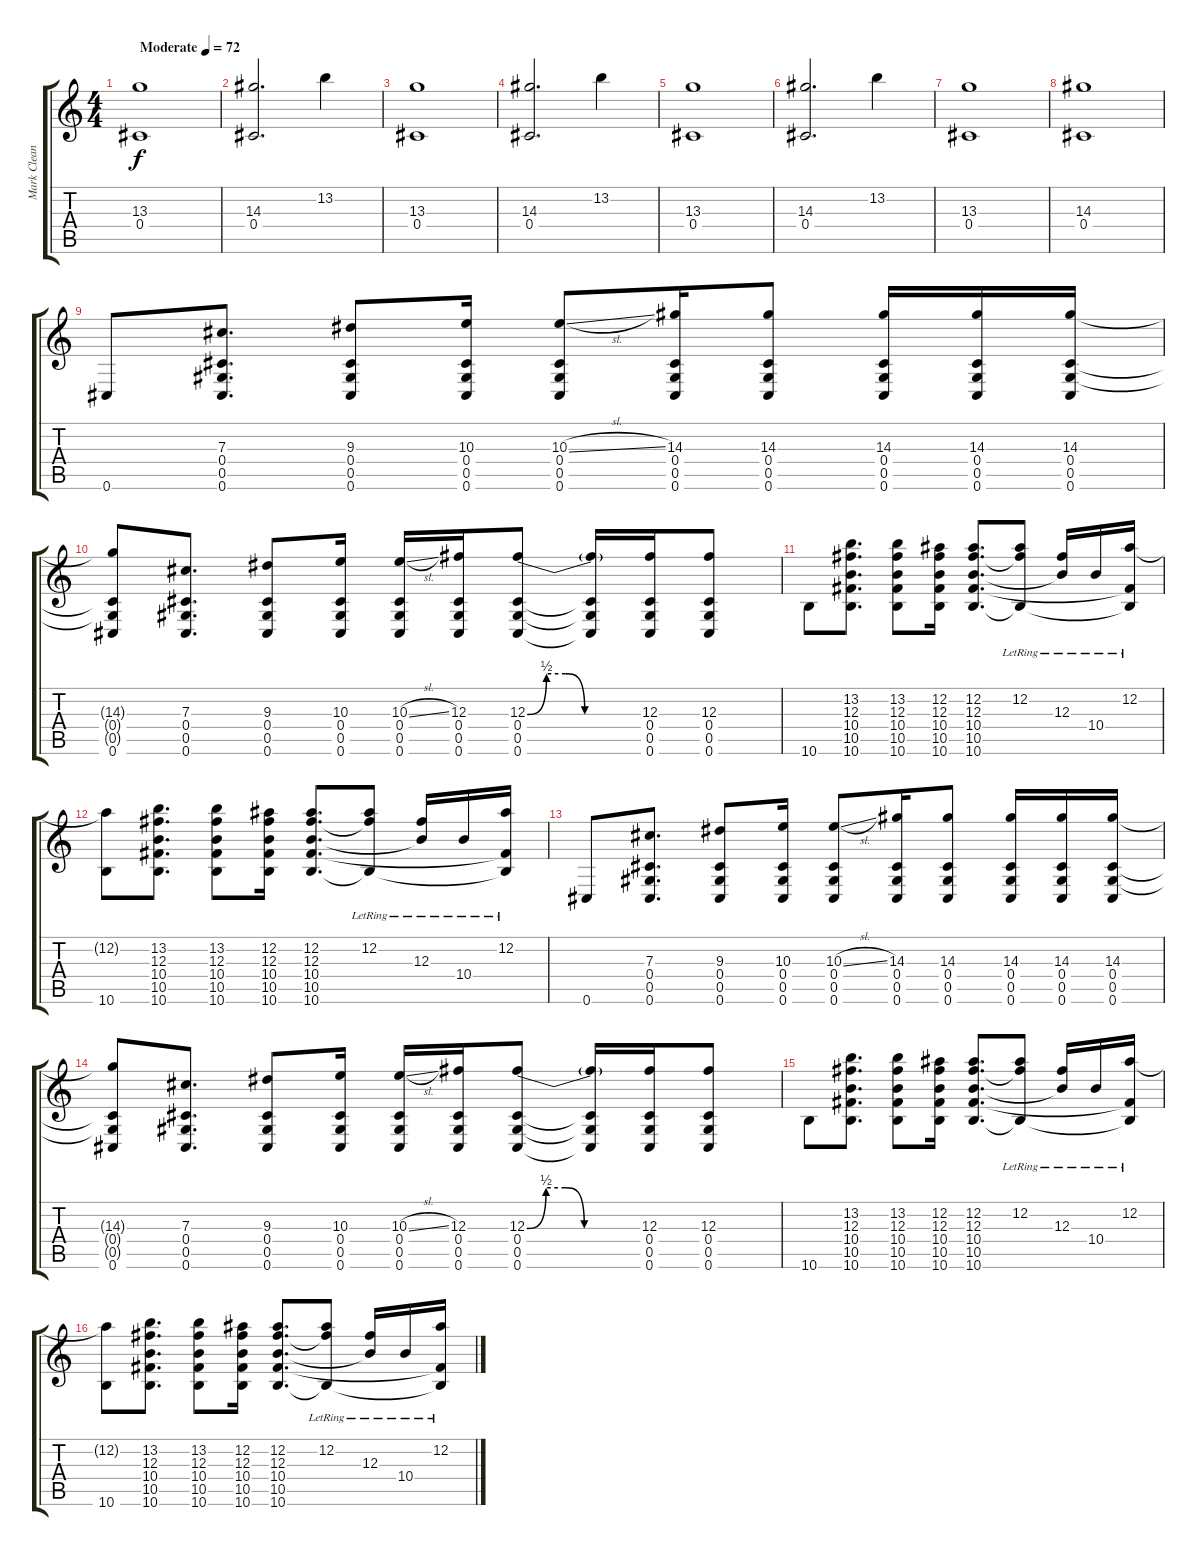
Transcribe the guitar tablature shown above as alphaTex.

\track ("Mark Clean" "Mark Clean") {instrument electricguitarclean}
\staff {score tabs}
\tuning (Eb4 Bb3 Gb3 Db3 Ab2 Db2) {hide}
\ts (4 4)
\tempo (72 "Moderate")
\clef g2
\ks c
(13.3 0.4).1{dy f balance 16 instrument electricguitarclean} |
(14.3 0.4).2{d} 13.2.4 |
(13.3 0.4).1 |
(14.3 0.4).2{d} 13.2.4 |
(13.3 0.4).1 |
(14.3 0.4).2{d} 13.2.4 |
(13.3 0.4).1 |
(14.3 0.4).1 |
0.6.8{balance 8} (7.3 0.4 0.5 0.6).8{d} (9.3 0.4 0.5 0.6).8 (10.3 0.4 0.5 0.6).16 (10.3{sl} 0.4 0.5 0.6).8 (14.3 0.4 0.5 0.6).16 (14.3 0.4 0.5 0.6).8 (14.3 0.4 0.5 0.6).16 (14.3 0.4 0.5 0.6).16 (14.3 0.4 0.5 0.6).16 |
(14.3{t} 0.4{t} 0.5{t} 0.6).8 (7.3 0.4 0.5 0.6).8{d} (9.3 0.4 0.5 0.6).8 (10.3 0.4 0.5 0.6).16 (10.3{sl} 0.4 0.5 0.6).16 (12.3 0.4 0.5 0.6).16 (12.3{be (custom 0 0 10 2 20 2 30 0 60 0)} 0.4 0.5 0.6).8 (12.3{t} 0.4{t} 0.5{t} 0.6{t}).16 (12.3 0.4 0.5 0.6).16 (12.3 0.4 0.5 0.6).8 |
10.6.8 (13.2 12.3 10.4 10.5 10.6).8{d} (13.2 12.3 10.4 10.5 10.6).8 (12.2 12.3 10.4 10.5 10.6).16 (12.2 12.3 10.4 10.5 10.6).8{d} (12.2{lr} 12.3{t} 10.6{t}).8 (12.3{lr} 10.4{t}).16 10.4{lr}.16 (12.2{lr} 10.5{t} 10.6{t}).16 |
(12.2{t} 10.6).8 (13.2 12.3 10.4 10.5 10.6).8{d} (13.2 12.3 10.4 10.5 10.6).8 (12.2 12.3 10.4 10.5 10.6).16 (12.2 12.3 10.4 10.5 10.6).8{d} (12.2{lr} 12.3{t} 10.6{t}).8 (12.3{lr} 10.4{t}).16 10.4{lr}.16 (12.2{lr} 10.5{t} 10.6{t}).16 |
0.6.8 (7.3 0.4 0.5 0.6).8{d} (9.3 0.4 0.5 0.6).8 (10.3 0.4 0.5 0.6).16 (10.3{sl} 0.4 0.5 0.6).8 (14.3 0.4 0.5 0.6).16 (14.3 0.4 0.5 0.6).8 (14.3 0.4 0.5 0.6).16 (14.3 0.4 0.5 0.6).16 (14.3 0.4 0.5 0.6).16 |
(14.3{t} 0.4{t} 0.5{t} 0.6).8 (7.3 0.4 0.5 0.6).8{d} (9.3 0.4 0.5 0.6).8 (10.3 0.4 0.5 0.6).16 (10.3{sl} 0.4 0.5 0.6).16 (12.3 0.4 0.5 0.6).16 (12.3{be (custom 0 0 10 2 20 2 30 0 60 0)} 0.4 0.5 0.6).8 (12.3{t} 0.4{t} 0.5{t} 0.6{t}).16 (12.3 0.4 0.5 0.6).16 (12.3 0.4 0.5 0.6).8 |
10.6.8 (13.2 12.3 10.4 10.5 10.6).8{d} (13.2 12.3 10.4 10.5 10.6).8 (12.2 12.3 10.4 10.5 10.6).16 (12.2 12.3 10.4 10.5 10.6).8{d} (12.2{lr} 12.3{t} 10.6{t}).8 (12.3{lr} 10.4{t}).16 10.4{lr}.16 (12.2{lr} 10.5{t} 10.6{t}).16 |
(12.2{t} 10.6).8 (13.2 12.3 10.4 10.5 10.6).8{d} (13.2 12.3 10.4 10.5 10.6).8 (12.2 12.3 10.4 10.5 10.6).16 (12.2 12.3 10.4 10.5 10.6).8{d} (12.2{lr} 12.3{t} 10.6{t}).8 (12.3{lr} 10.4{t}).16 10.4{lr}.16 (12.2{lr} 10.5{t} 10.6{t}).16
